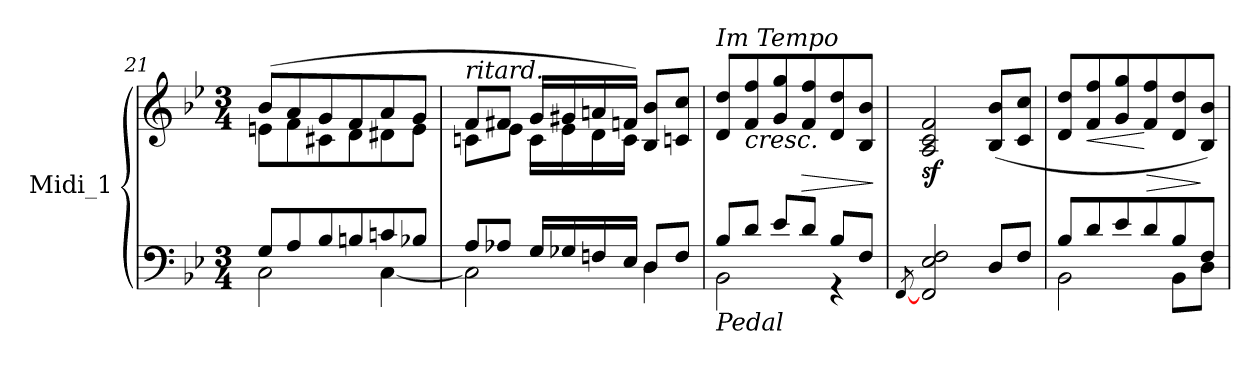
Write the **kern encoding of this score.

**kern	**kern	**dynam
*part1	*part1	*part1
*staff2	*staff1	*staff1/2
*I"Midi_1	*	*
!!LO:PB:g=z
*clefF4	*clefG2	*
*k[b-e-]	*k[b-e-]	*
*B-:	*B-:	*
*M3/4	*M3/4	*
=21	=21	=21
*^	*^	*
8G/L	2C\	(>8b-/L	8en\L	.
8A/	.	8a/	8f\	.
8B-/	.	8g/	8c#X\	.
8Bn/	.	8f/	8d\	.
8cni/	[4C\	8a/	8d#X\	.
8B-X/J	.	8g/J	8e\J	.
=22	=22	=22	=22	=22
!	!	!LO:TX:a:i:t=ritard.	!	!
8A/L	2C\]	8f/L	8cni\L	.
8A-X/J	.	8f#X/J	8e-i\J	.
16G/LL	.	16g/LL	16c\LL	.
16G-X/	.	16g#X/	16e-\	.
16Fni/	.	16ani/	16d\	.
16E-i/JJ	.	16fn/JJ)	16c\JJ	.
8D/L	4D\	8B-/ 8b-/L	4ryy	.
8F/J	.	8cni/ 8cc/J	.	.
=23	=23	=23	=23	=23
!	!	!LO:TX:a:i:t=Im Tempo	!	!
!LO:TX:b:i:t=Pedal	!	!	!	!
8B-/L	2BB-\	8d/ 8dd/L	2ryy	.
!	!	!	!	!LO:HP:b
8d/J	.	8f/ 8ff/	.	<
8e-/L	.	8g/ 8gg/	.	.
!	!	!	!	!LO:HP:b
8d/J	.	8f/ 8ff/	.	>
8B-/L	4r	8d/ 8dd/	4ryy	[
8F/J	.	8B-/ 8b-/J	.	.
*v	*v	*	*	*
*	*v	*v	*
.	.	]
=24	=24	=24
[8qFF/	.	.
*^	*^	*
!	!	!	!	!LO:DY:b
2FF/ 2E-/ 2F/	2ryy	2A/ 2c/ 2f/	2ryy	sf
8D/L	4ryy	(>8B-/ 8b-/L	4ryy	.
8F/J	.	8c/ 8cc/J	.	.
!!LO:PB:g=z	!!
=25	=25	=25	=25	=25
8B-/L	2BB-\	8d/ 8dd/L	2ryy	.
!	!	!	!	!LO:HP:b
8d/	.	8f/ 8ff/	.	<
8e-/	.	8g/ 8gg/	.	.
!	!	!	!	!LO:HP:n=1:b
8d/	.	8f/ 8ff/	.	[ >
8B-/	8BB-\L	8d/ 8dd/	4ryy	.
8F/J	8D\J	8B-/ 8b-/J)	.	]
*v	*v	*	*	*
*	*v	*v	*
=	=	=
*-	*-	*-
